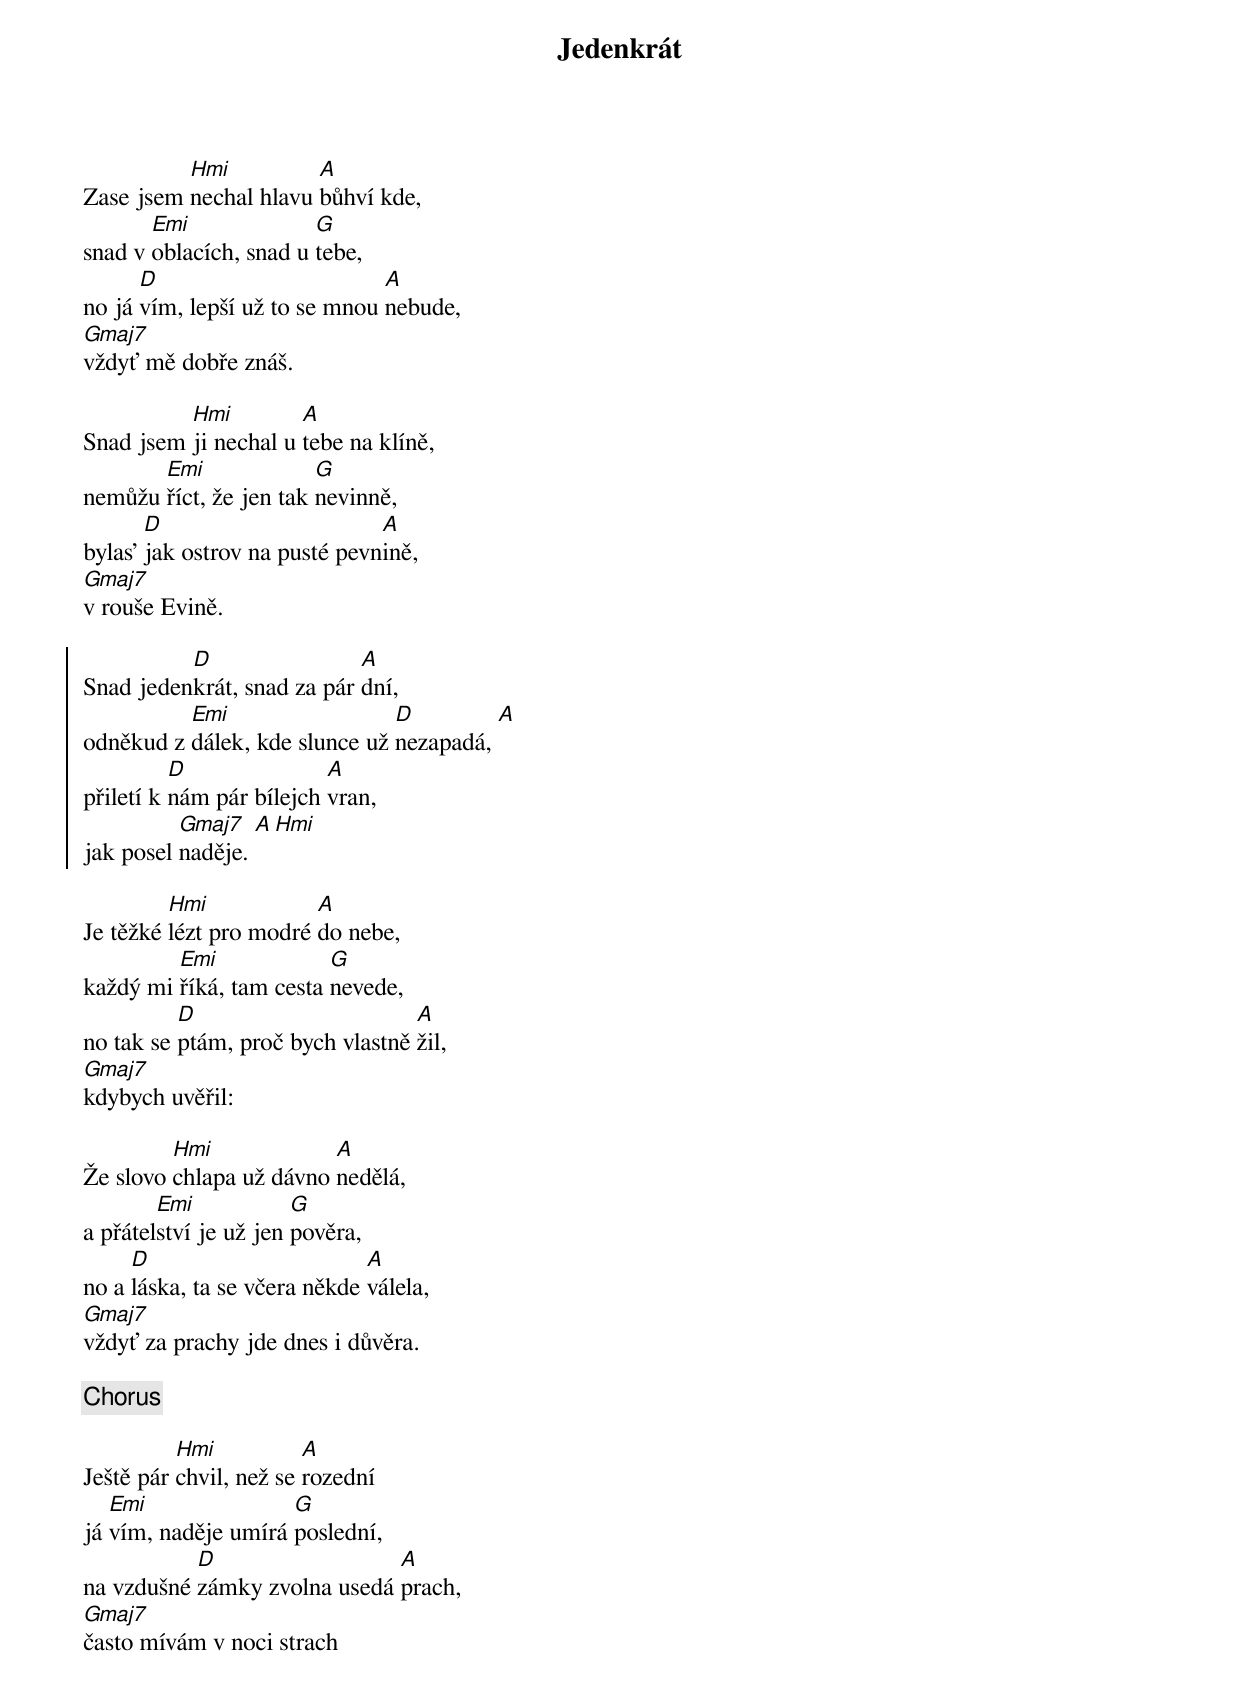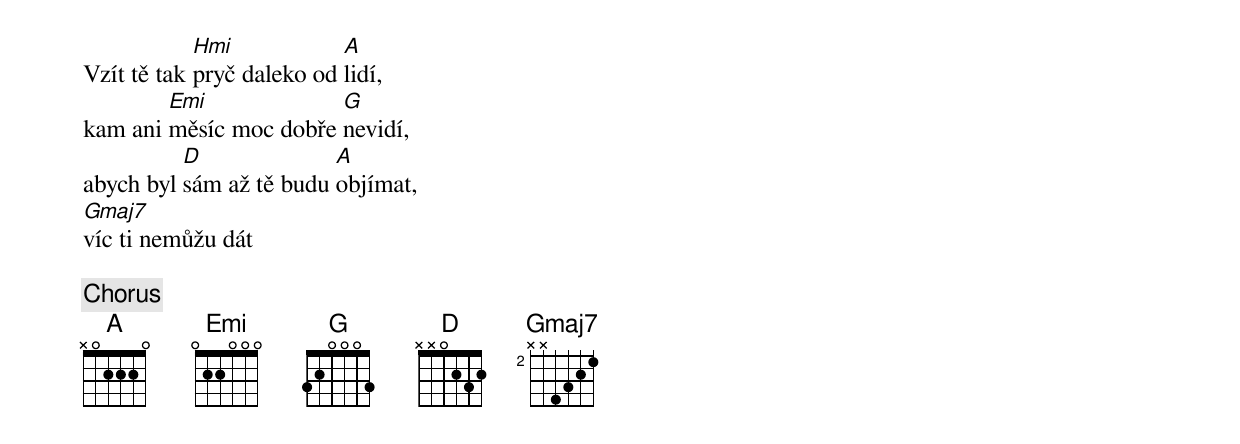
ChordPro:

{title: Jedenkrát}
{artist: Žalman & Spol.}
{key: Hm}
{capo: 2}
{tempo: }
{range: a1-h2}
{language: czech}
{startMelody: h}
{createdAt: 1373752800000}
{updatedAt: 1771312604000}
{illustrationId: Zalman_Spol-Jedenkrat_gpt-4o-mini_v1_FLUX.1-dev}
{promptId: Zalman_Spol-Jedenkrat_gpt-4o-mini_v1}

{start_of_verse}
Zase jsem [Hmi]nechal hlavu [A]bůhví kde,
snad v [Emi]oblacích, snad u [G]tebe,
no já [D]vím, lepší už to se mnou [A]nebude,
[Gmaj7]vždyť mě dobře znáš.
{end_of_verse}

{start_of_verse}
Snad jsem [Hmi]ji nechal u [A]tebe na klíně,
nemůžu [Emi]říct, že jen tak [G]nevinně,
bylas' [D]jak ostrov na pusté pevn[A]ině,
[Gmaj7]v rouše Evině.
{end_of_verse}

{start_of_chorus}
Snad jeden[D]krát, snad za pár [A]dní,
odněkud z [Emi]dálek, kde slunce už [D]nezapadá, [A]
přiletí k [D]nám pár bílejch [A]vran,
jak posel [Gmaj7]naděje. [A][Hmi]
{end_of_chorus}

{start_of_verse}
Je těžké [Hmi]lézt pro modré [A]do nebe,
každý mi [Emi]říká, tam cesta [G]nevede,
no tak se [D]ptám, proč bych vlastně [A]žil,
[Gmaj7]kdybych uvěřil:
{end_of_verse}

{start_of_verse}
Že slovo [Hmi]chlapa už dávno [A]nedělá,
a přátel[Emi]ství je už jen [G]pověra,
no a [D]láska, ta se včera někde [A]válela,
[Gmaj7]vždyť za prachy jde dnes i důvěra.
{end_of_verse}

{chorus}

{start_of_verse}
Ještě pár [Hmi]chvil, než se [A]rozední
já [Emi]vím, naděje umírá [G]poslední,
na vzdušné [D]zámky zvolna usedá [A]prach,
[Gmaj7]často mívám v noci strach
{end_of_verse}

{start_of_verse}
Vzít tě tak [Hmi]pryč daleko od [A]lidí,
kam ani [Emi]měsíc moc dobře [G]nevidí,
abych byl [D]sám až tě budu [A]objímat,
[Gmaj7]víc ti nemůžu dát
{end_of_verse}

{chorus}
